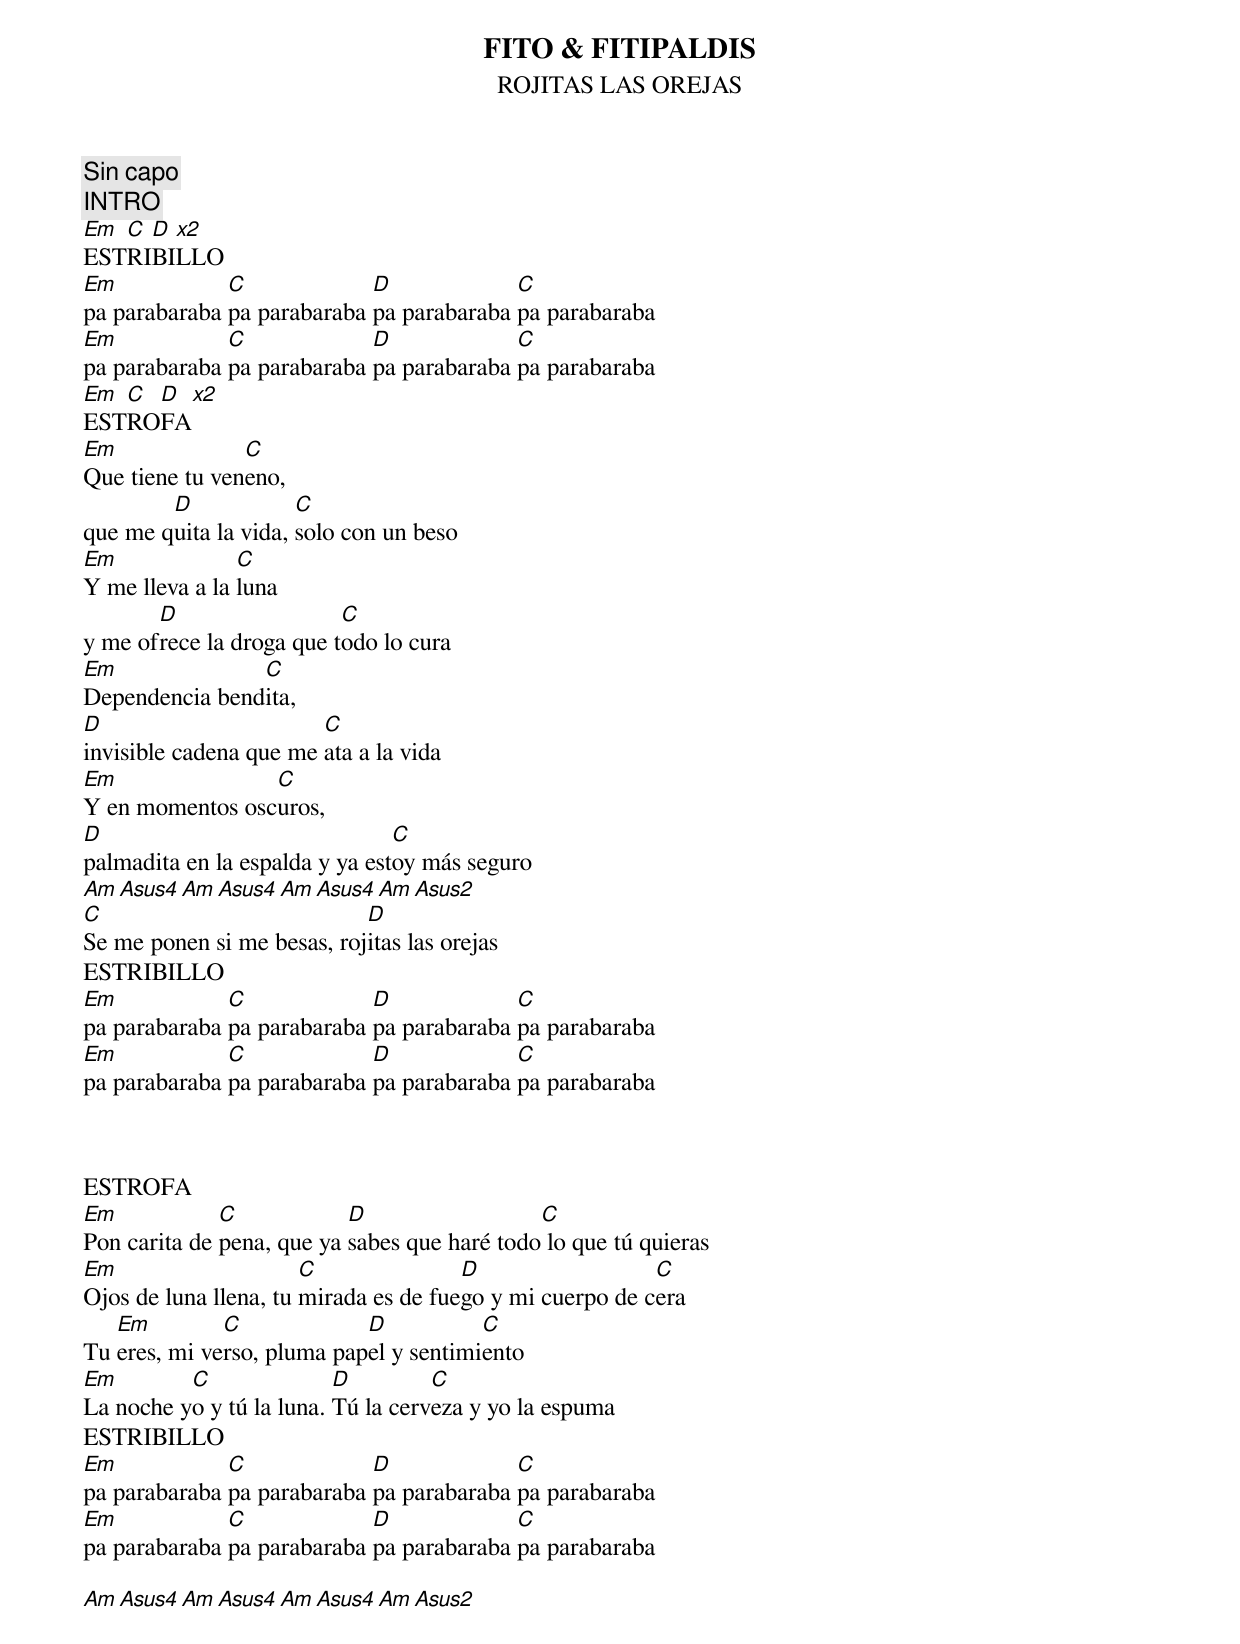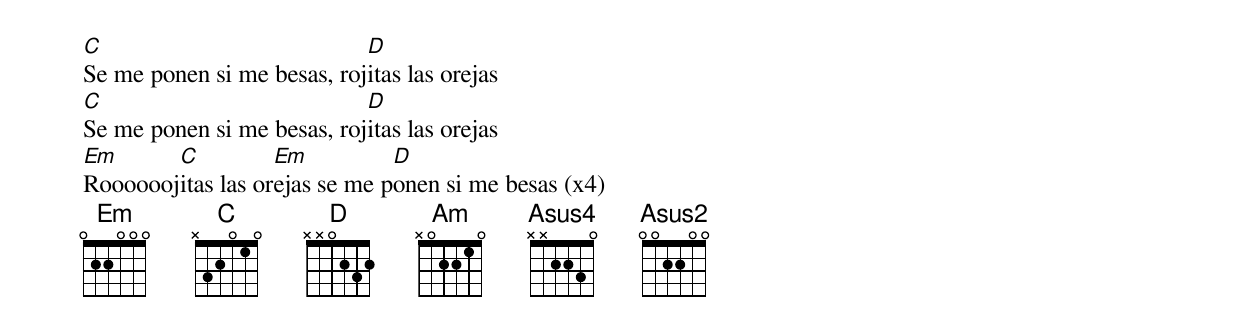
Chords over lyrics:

FITO & FITIPALDIS
ROJITAS LAS OREJAS
Sin capo
INTRO
Em C D x2
ESTRIBILLO
Em            C             D             C
pa parabaraba pa parabaraba pa parabaraba pa parabaraba
Em            C             D             C
pa parabaraba pa parabaraba pa parabaraba pa parabaraba
Em C D x2
ESTROFA
Em              C
Que tiene tu veneno,
        D             C
que me quita la vida, solo con un beso
Em              C
Y me lleva a la luna
       D                  C
y me ofrece la droga que todo lo cura
Em              C
Dependencia bendita,
D                       C
invisible cadena que me ata a la vida
Em               C
Y en momentos oscuros,
D                               C
palmadita en la espalda y ya estoy más seguro
Am  Asus4  Am  Asus4 Am  Asus4  Am  Asus2
C                           D
Se me ponen si me besas, rojitas las orejas
ESTRIBILLO
Em            C             D             C
pa parabaraba pa parabaraba pa parabaraba pa parabaraba
Em            C             D             C
pa parabaraba pa parabaraba pa parabaraba pa parabaraba



ESTROFA
Em            C            D                  C
Pon carita de pena, que ya sabes que haré todo lo que tú quieras
Em                     C               D                  C
Ojos de luna llena, tu mirada es de fuego y mi cuerpo de cera
   Em         C             D           C
Tu eres, mi verso, pluma papel y sentimiento
Em        C               D         C
La noche yo y tú la luna. Tú la cerveza y yo la espuma
ESTRIBILLO
Em            C             D             C
pa parabaraba pa parabaraba pa parabaraba pa parabaraba
Em            C             D             C
pa parabaraba pa parabaraba pa parabaraba pa parabaraba

Am  Asus4  Am  Asus4 Am  Asus4  Am  Asus2

C                           D
Se me ponen si me besas, rojitas las orejas
C                           D
Se me ponen si me besas, rojitas las orejas
Em      C          Em          D
Roooooojitas las orejas se me ponen si me besas (x4)
